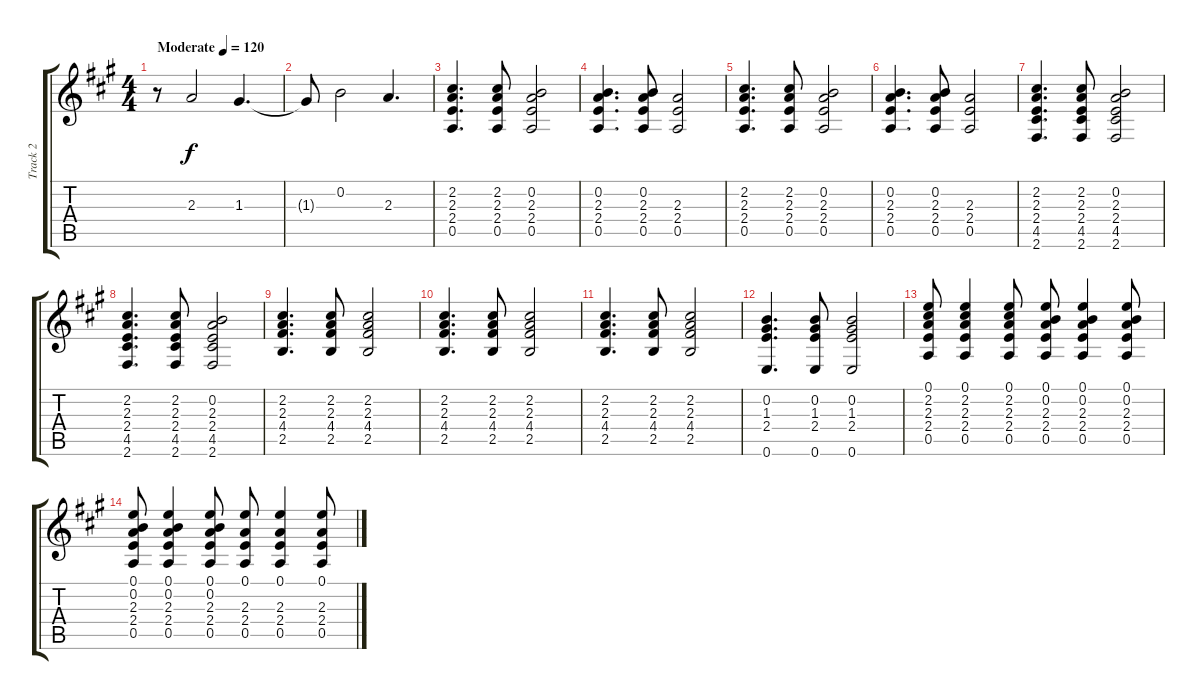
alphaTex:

\track ("Track 2" "Track 2") {instrument acousticguitarsteel}
\staff {score tabs}
\tuning (E4 B3 G3 D3 A2 E2) {hide}
\ts (4 4)
\tempo (120 "Moderate")
\clef g2
\ks a
r.8{dy f instrument acousticguitarsteel} 2.3.2 1.3.4{d} |
1.3{t}.8 0.2.2 2.3.4{d} |
(2.2 2.3 2.4 0.5).4{d} (2.2 2.3 2.4 0.5).8 (0.2 2.3 2.4 0.5).2 |
(0.2 2.3 2.4 0.5).4{d} (0.2 2.3 2.4 0.5).8 (2.3 2.4 0.5).2 |
(2.2 2.3 2.4 0.5).4{d} (2.2 2.3 2.4 0.5).8 (0.2 2.3 2.4 0.5).2 |
(0.2 2.3 2.4 0.5).4{d} (0.2 2.3 2.4 0.5).8 (2.3 2.4 0.5).2 |
(2.2 2.3 2.4 4.5 2.6).4{d} (2.2 2.3 2.4 4.5 2.6).8 (0.2 2.3 2.4 4.5 2.6).2 |
(2.2 2.3 2.4 4.5 2.6).4{d} (2.2 2.3 2.4 4.5 2.6).8 (0.2 2.3 2.4 4.5 2.6).2 |
(2.2 2.3 4.4 2.5).4{d} (2.2 2.3 4.4 2.5).8 (2.2 2.3 4.4 2.5).2 |
(2.2 2.3 4.4 2.5).4{d} (2.2 2.3 4.4 2.5).8 (2.2 2.3 4.4 2.5).2 |
(2.2 2.3 4.4 2.5).4{d} (2.2 2.3 4.4 2.5).8 (2.2 2.3 4.4 2.5).2 |
(0.2 1.3 2.4 0.6).4{d} (0.2 1.3 2.4 0.6).8 (0.2 1.3 2.4 0.6).2 |
(0.1 2.2 2.3 2.4 0.5).8 (0.1 2.2 2.3 2.4 0.5).4 (0.1 2.2 2.3 2.4 0.5).8 (0.1 0.2 2.3 2.4 0.5).8 (0.1 0.2 2.3 2.4 0.5).4 (0.1 0.2 2.3 2.4 0.5).8 |
(0.1 0.2 2.3 2.4 0.5).8 (0.1 0.2 2.3 2.4 0.5).4 (0.1 0.2 2.3 2.4 0.5).8 (0.1 2.3 2.4 0.5).8 (0.1 2.3 2.4 0.5).4 (0.1 2.3 2.4 0.5).8
